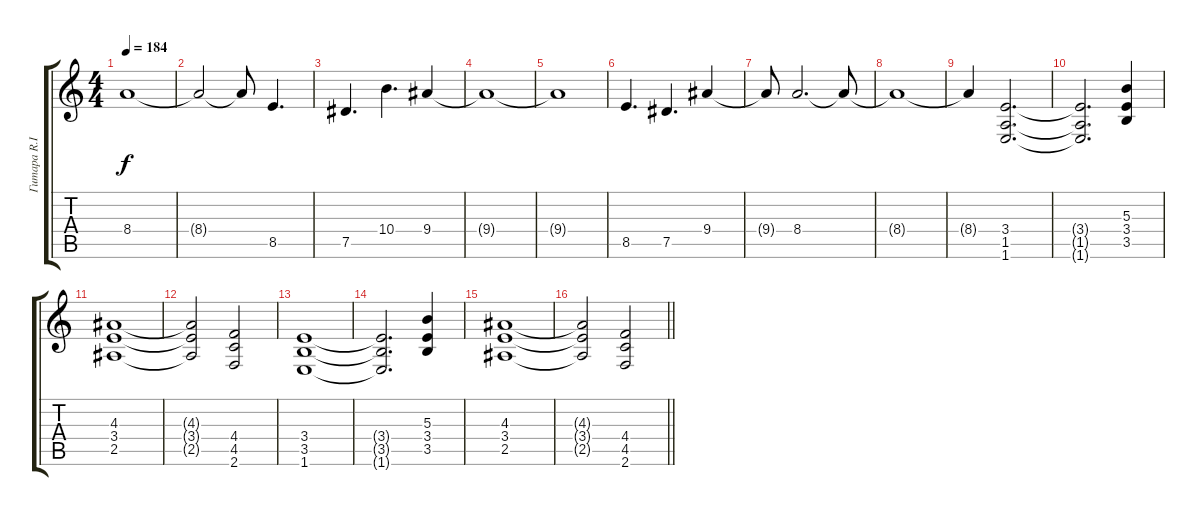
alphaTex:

\track ("Гитара R.I.P. Hanneman" "Гитара R.I") {instrument overdrivenguitar}
\staff {score tabs}
\tuning (Eb4 Bb3 Gb3 Db3 Ab2 Eb2) {hide}
\ts (4 4)
\tempo 184
\clef g2
\ks c
8.4{t}.1{dy f} |
8.4{t}.2 8.4{t}.8 8.5.4{d} |
7.5.4{d} 10.4.4{d} 9.4.4 |
9.4{t}.1 |
9.4{t}.1 |
8.5.4{d} 7.5.4{d} 9.4.4 |
9.4{t}.8 8.4.2{d} 8.4{t}.8 |
8.4{t}.1 |
8.4{t}.4 (3.4 1.5 1.6).2{d} |
(3.4{t} 1.5{t} 1.6{t}).2{d} (5.3 3.4 3.5).4 |
(4.3 3.4 2.5).1 |
(4.3{t} 3.4{t} 2.5{t}).2 (4.4 4.5 2.6).2 |
(3.4 3.5 1.6).1 |
(3.4{t} 3.5{t} 1.6{t}).2{d} (5.3 3.4 3.5).4 |
(4.3 3.4 2.5).1 |
\barLineRight lightlight
(4.3{t} 3.4{t} 2.5{t}).2 (4.4 4.5 2.6).2
